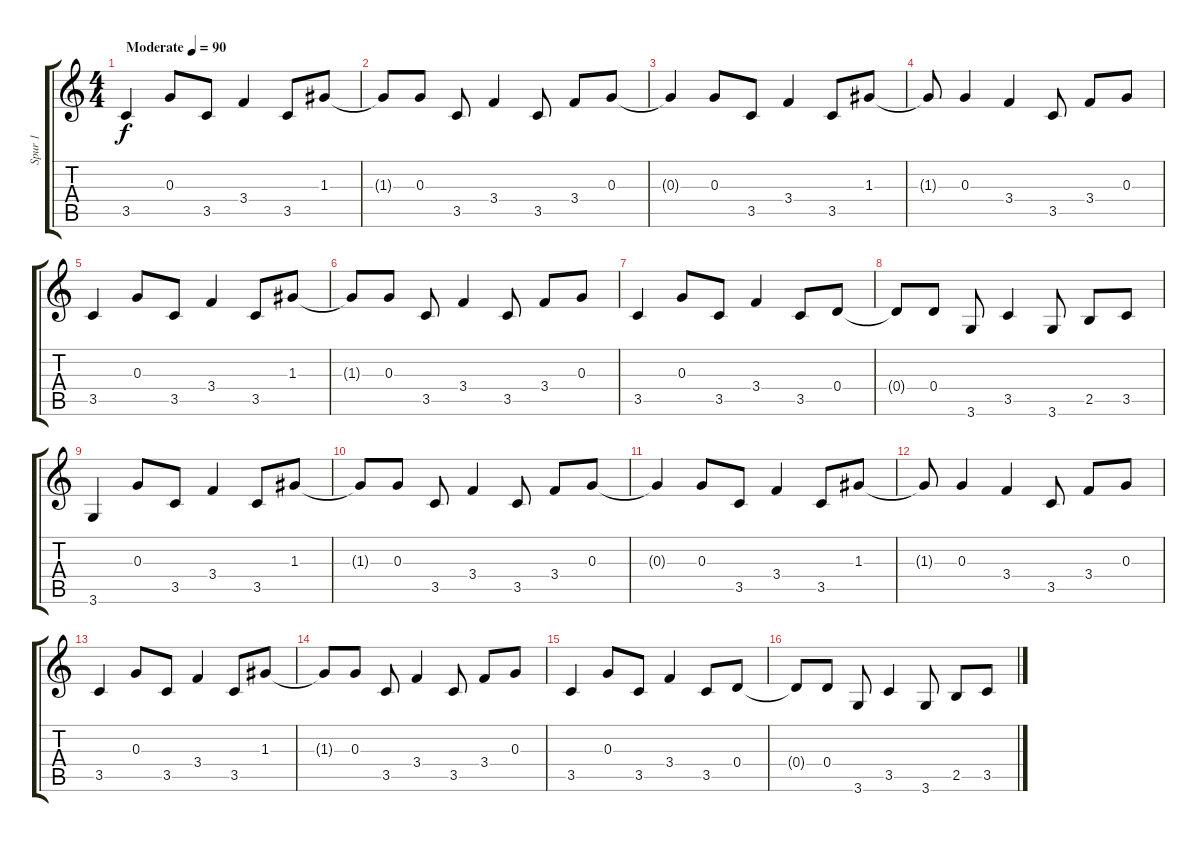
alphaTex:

\track ("Spur 1" "Spur 1") {instrument acousticgrandpiano}
\staff {score tabs}
\tuning (E5 B4 G4 D4 A3 E3) {hide}
\ts (4 4)
\tempo (90 "Moderate")
\clef g2
\ks c
3.5.4{dy f instrument acousticgrandpiano} 0.3.8 3.5.8 3.4.4 3.5.8 1.3.8 |
1.3{t}.8 0.3.8 3.5.8 3.4.4 3.5.8 3.4.8 0.3.8 |
0.3{t}.4 0.3.8 3.5.8 3.4.4 3.5.8 1.3.8 |
1.3{t}.8 0.3.4 3.4.4 3.5.8 3.4.8 0.3.8 |
3.5.4 0.3.8 3.5.8 3.4.4 3.5.8 1.3.8 |
1.3{t}.8 0.3.8 3.5.8 3.4.4 3.5.8 3.4.8 0.3.8 |
3.5.4 0.3.8 3.5.8 3.4.4 3.5.8 0.4.8 |
0.4{t}.8 0.4.8 3.6.8 3.5.4 3.6.8 2.5.8 3.5.8 |
3.6.4 0.3.8 3.5.8 3.4.4 3.5.8 1.3.8 |
1.3{t}.8 0.3.8 3.5.8 3.4.4 3.5.8 3.4.8 0.3.8 |
0.3{t}.4 0.3.8 3.5.8 3.4.4 3.5.8 1.3.8 |
1.3{t}.8 0.3.4 3.4.4 3.5.8 3.4.8 0.3.8 |
3.5.4 0.3.8 3.5.8 3.4.4 3.5.8 1.3.8 |
1.3{t}.8 0.3.8 3.5.8 3.4.4 3.5.8 3.4.8 0.3.8 |
3.5.4 0.3.8 3.5.8 3.4.4 3.5.8 0.4.8 |
0.4{t}.8 0.4.8 3.6.8 3.5.4 3.6.8 2.5.8 3.5.8
